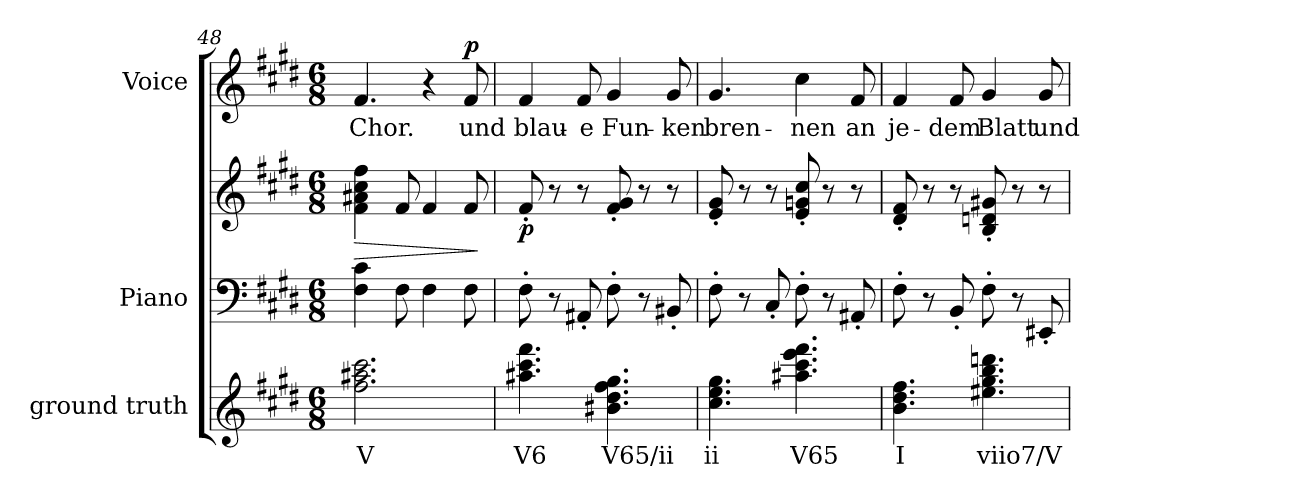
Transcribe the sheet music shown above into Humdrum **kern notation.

**kern	**text	**kern	**kern	**dynam	**kern	**text	**dynam
*part3	*part3	*part2	*part2	*part2	*part1	*part1	*part1
*staff4	*staff4	*staff3	*staff2	*staff2/3	*staff1	*staff1	*staff1
*I"ground truth	*	*I"Piano	*	*	*I"Voice	*	*
*	*	*I'Pno	*	*	*	*	*
*	*	*clefF4	*clefG2	*	*clefG2	*	*
*k[f#c#g#d#]	*	*k[f#c#g#d#]	*k[f#c#g#d#]	*	*k[f#c#g#d#]	*	*
*M6/8	*	*M6/8	*M6/8	*	*M6/8	*	*
=48	=48	=48	=48	=48	=48	=48	=48
!	!	!	!	!LO:HP:b	!	!	!
!	!	!	!	!	!	!LO:LY:b	!
2.ff# 2.aa#X 2.ccc#	V	4F#\ 4c#\	4f#\ 4a#X\ 4cc#\ 4ff#\	>	4.f#/	Chor.	.
.	.	8F#\	8f#/	.	.	.	.
.	.	4F#\	4f#/	.	4r	.	.
!	!	!	!	!	!	!LO:LY:b	!LO:DY:a
.	.	8F#\	8f#/	.	8f#/	und	p
.	.	.	.	]	.	.	.
=49	=49	=49	=49	=49	=49	=49	=49
!	!	!	!	!LO:DY:b	!	!LO:LY:b	!
4.aa#X 4.ccc# 4.fff#	V6	8F#'\	8f#'/	p	4f#/	blau-	.
.	.	8r	8r	.	.	.	.
!	!	!	!	!	!	!LO:LY:b	!
.	.	8AA#X'/	8r	.	8f#/	-e	.
!	!	!	!	!	!	!LO:LY:b	!
4.b#X 4.dd# 4.ff# 4.gg#	V65/ii	8F#'\	8f#/' 8g#/'	.	4g#/	Fun-	.
.	.	8r	8r	.	.	.	.
!	!	!	!	!	!	!LO:LY:b	!
.	.	8BB#X'/	8r	.	8g#/	-ken	.
=50	=50	=50	=50	=50	=50	=50	=50
!	!	!	!	!	!	!LO:LY:b	!
4.cc# 4.ee 4.gg#	ii	8F#'\	8e/' 8g#/'	.	4.g#/	bren-	.
.	.	8r	8r	.	.	.	.
.	.	8C#'/	8r	.	.	.	.
!	!	!	!	!	!	!LO:LY:b	!
4.aa#X 4.ccc# 4.eee 4.fff#	V65	8F#'\	8e/' 8gn/' 8cc#/'	.	4cc#\	-nen	.
.	.	8r	8r	.	.	.	.
!	!	!	!	!	!	!LO:LY:b	!
.	.	8AA#X'/	8r	.	8f#/	an	.
=51	=51	=51	=51	=51	=51	=51	=51
!	!	!	!	!	!	!LO:LY:b	!
4.b 4.dd# 4.ff#	I	8F#'\	8d#/' 8f#/'	.	4f#/	je-	.
.	.	8r	8r	.	.	.	.
!	!	!	!	!	!	!LO:LY:b	!
.	.	8BB'/	8r	.	8f#/	-dem	.
!	!	!	!	!	!	!LO:LY:b	!
4.ee#X 4.gg# 4.bb 4.dddn	viio7/V	8F#'\	8B/' 8dn/' 8g#X/'	.	4g#/	Blatt	.
.	.	8r	8r	.	.	.	.
!	!	!	!	!	!	!LO:LY:b	!
.	.	8EE#X'/	8r	.	8g#/	und	.
=	=	=	=	=	=	=	=
*-	*-	*-	*-	*-	*-	*-	*-
